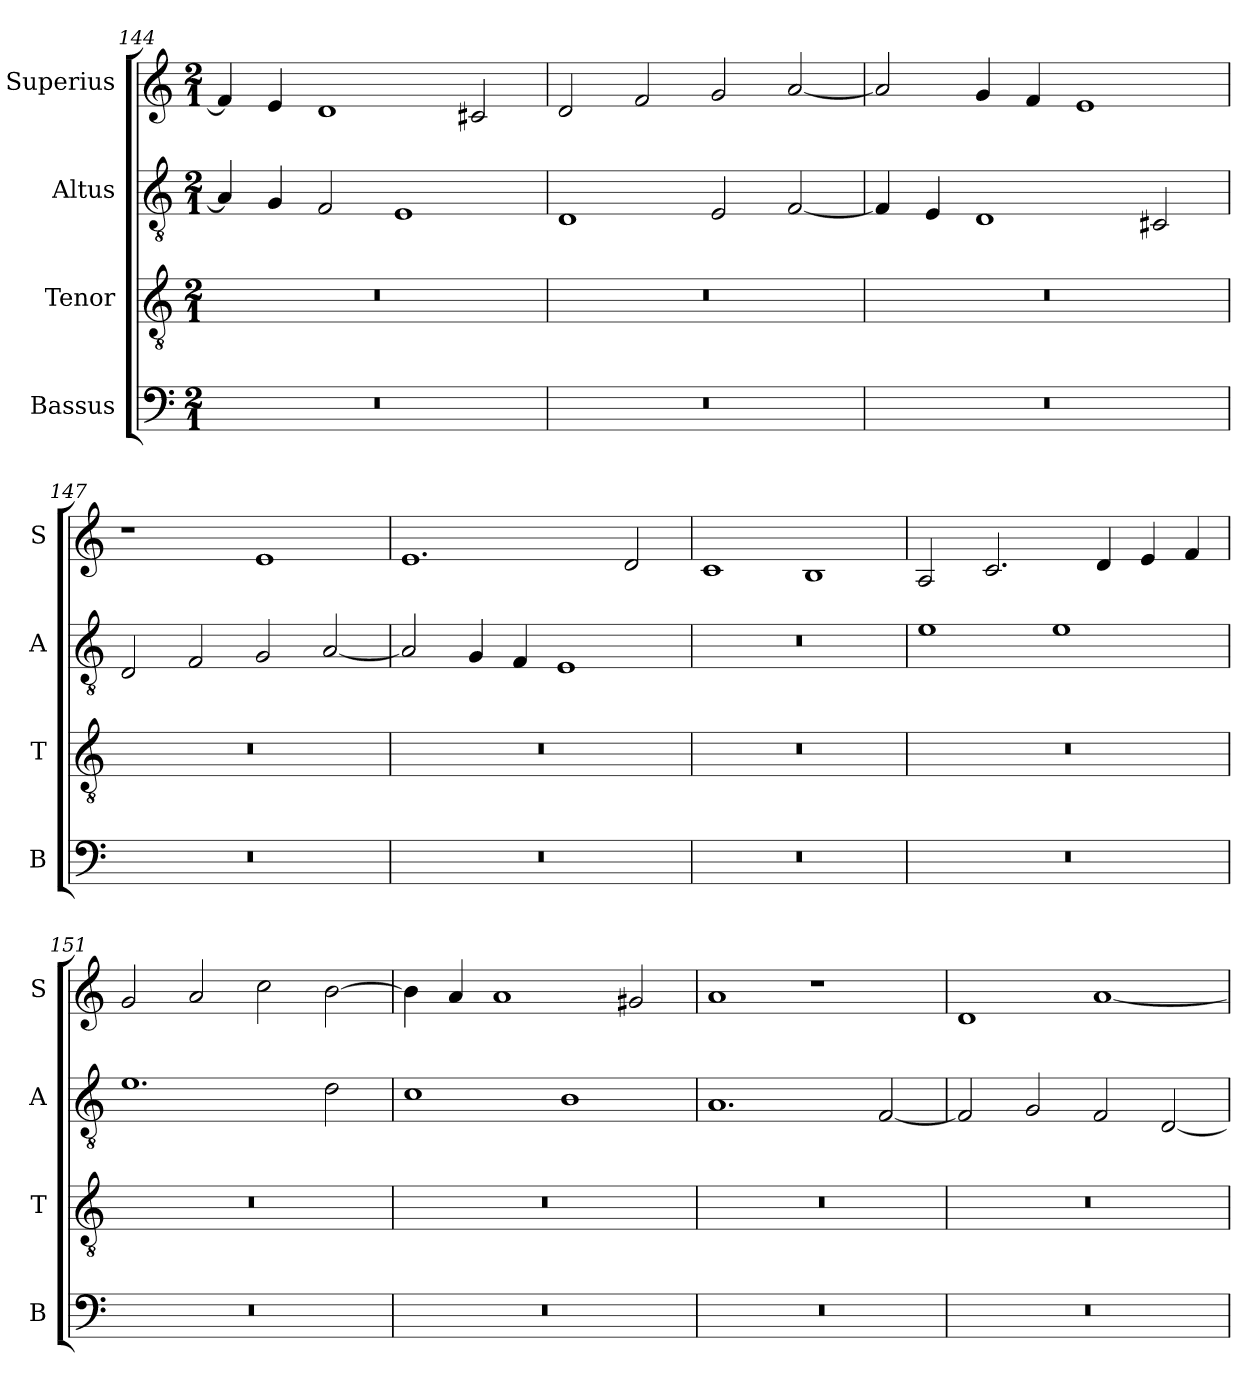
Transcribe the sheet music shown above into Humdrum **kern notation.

**kern	**kern	**kern	**kern
*part4	*part3	*part2	*part1
*staff4	*staff3	*staff2	*staff1
*I"Bassus	*I"Tenor	*I"Altus	*I"Superius
*I'B	*I'T	*I'A	*I'S
*clefF4	*clefGv2	*clefGv2	*clefG2
*k[]	*k[]	*k[]	*k[]
*M2/1	*M2/1	*M2/1	*M2/1
=144	=144	=144	=144
0r	0r	4A/]	4f/]
.	.	4G/	4e/
.	.	2F/	1d
.	.	1E	.
.	.	.	2c#X/
=145	=145	=145	=145
0r	0r	1D	2d/
.	.	.	2f/
.	.	2E/	2g/
.	.	[2F/	[2a/
=146	=146	=146	=146
0r	0r	4F/]	2a/]
.	.	4E/	.
.	.	1D	4g/
.	.	.	4f/
.	.	.	1e
.	.	2C#X/	.
=147	=147	=147	=147
0r	0r	2D/	1r
.	.	2F/	.
.	.	2G/	1e
.	.	[2A/	.
=148	=148	=148	=148
0r	0r	2A/]	1.e
.	.	4G/	.
.	.	4F/	.
.	.	1E	.
.	.	.	2d/
=149	=149	=149	=149
0r	0r	0r	1c
.	.	.	1B
=150	=150	=150	=150
0r	0r	1e	2A/
.	.	.	2.c/
.	.	1e	.
.	.	.	4d/
.	.	.	4e/
.	.	.	4f/
=151	=151	=151	=151
0r	0r	1.e	2g/
.	.	.	2a/
.	.	.	2cc\
.	.	2d\	[2b\
=152	=152	=152	=152
0r	0r	1c	4b\]
.	.	.	4a/
.	.	.	1a
.	.	1B	.
.	.	.	2g#X/
=153	=153	=153	=153
0r	0r	1.A	1a
.	.	.	1r
.	.	[2F/	.
=154	=154	=154	=154
0r	0r	2F/]	1d
.	.	2G/	.
.	.	2F/	[1a
.	.	[2D/	.
=	=	=	=
*-	*-	*-	*-
